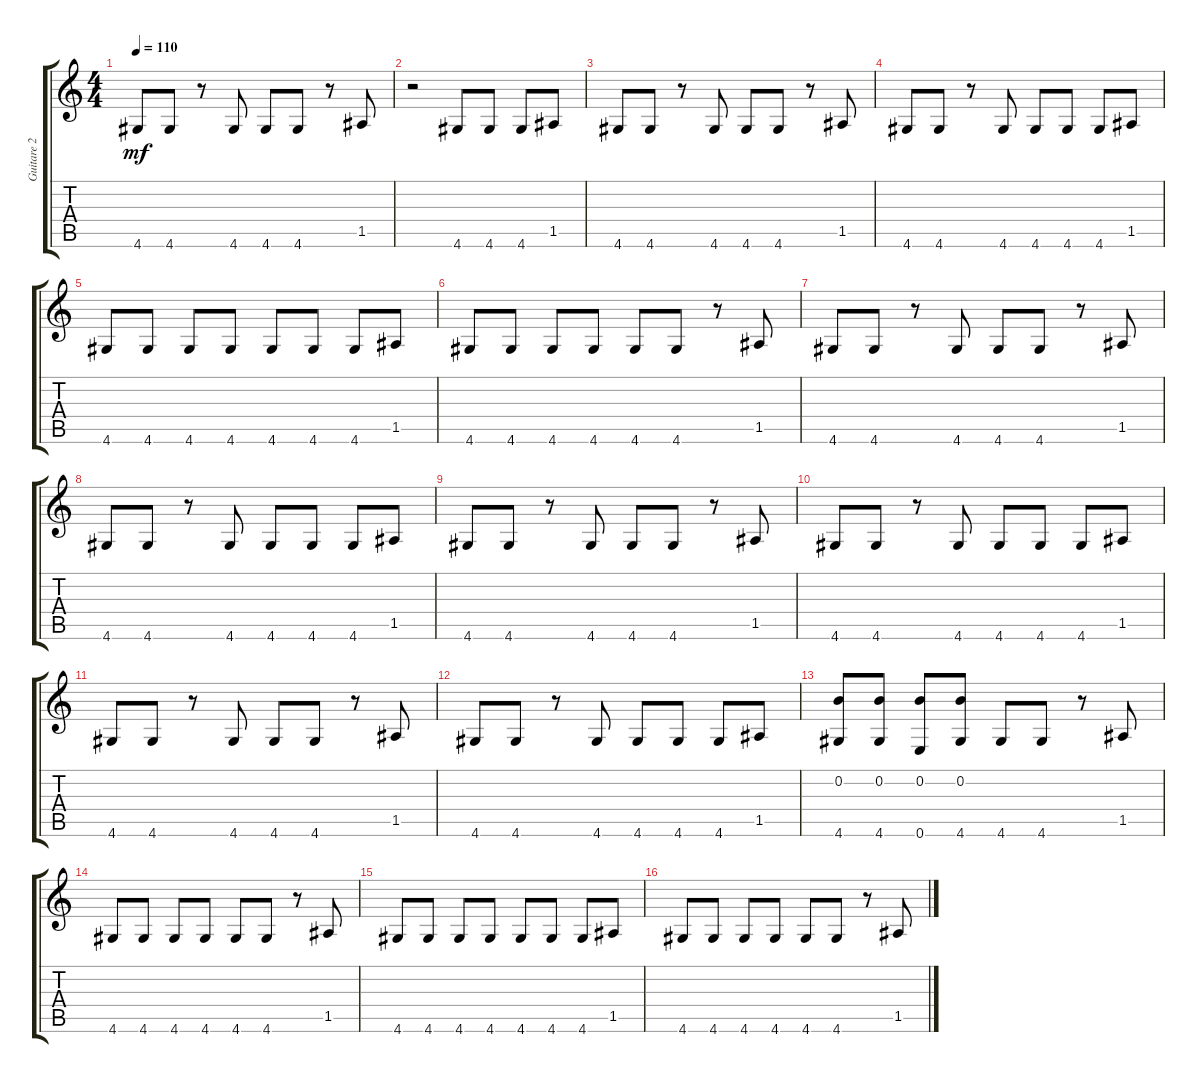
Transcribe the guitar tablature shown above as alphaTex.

\track ("Guitare 2" "Guitare 2") {instrument acousticguitarnylon}
\staff {score tabs}
\tuning (E4 B3 G3 D3 A2 E2) {hide}
\ts (4 4)
\tempo 110
\clef g2
\ks c
4.6.8{dy mf} 4.6.8 r.8 4.6.8 4.6.8 4.6.8 r.8 1.5.8 |
r.2 4.6.8 4.6.8 4.6.8 1.5.8 |
4.6.8 4.6.8 r.8 4.6.8 4.6.8 4.6.8 r.8 1.5.8 |
4.6.8 4.6.8 r.8 4.6.8 4.6.8 4.6.8 4.6.8 1.5.8 |
4.6.8 4.6.8 4.6.8 4.6.8 4.6.8 4.6.8 4.6.8 1.5.8 |
4.6.8 4.6.8 4.6.8 4.6.8 4.6.8 4.6.8 r.8 1.5.8 |
4.6.8 4.6.8 r.8 4.6.8 4.6.8 4.6.8 r.8 1.5.8 |
4.6.8 4.6.8 r.8 4.6.8 4.6.8 4.6.8 4.6.8 1.5.8 |
4.6.8 4.6.8 r.8 4.6.8 4.6.8 4.6.8 r.8 1.5.8 |
4.6.8 4.6.8 r.8 4.6.8 4.6.8 4.6.8 4.6.8 1.5.8 |
4.6.8 4.6.8 r.8 4.6.8 4.6.8 4.6.8 r.8 1.5.8 |
4.6.8 4.6.8 r.8 4.6.8 4.6.8 4.6.8 4.6.8 1.5.8 |
(0.2 4.6).8 (0.2 4.6).8 (0.2 0.6).8 (0.2 4.6).8 4.6.8 4.6.8 r.8 1.5.8 |
4.6.8 4.6.8 4.6.8 4.6.8 4.6.8 4.6.8 r.8 1.5.8 |
4.6.8 4.6.8 4.6.8 4.6.8 4.6.8 4.6.8 4.6.8 1.5.8 |
4.6.8 4.6.8 4.6.8 4.6.8 4.6.8 4.6.8 r.8 1.5.8
